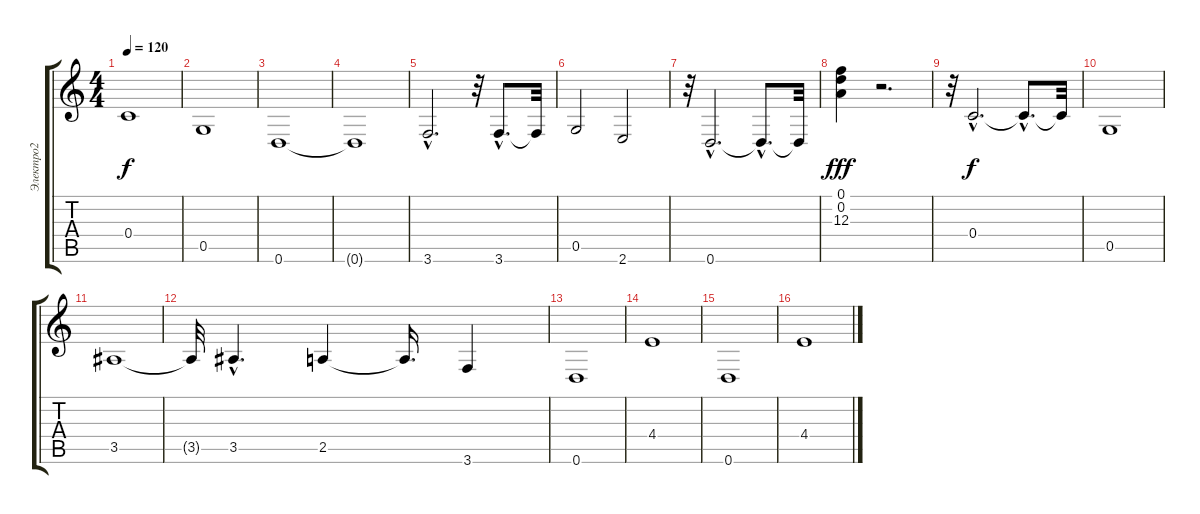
\track ("Электро2" "Электро2") {instrument electricguitarjazz}
\staff {score tabs}
\tuning (D4 A3 F3 C3 G2 D2) {hide}
\ts (4 4)
\tempo 120
\clef g2
\ks c
0.4.1{dy f} |
0.5.1 |
0.6.1 |
0.6{t}.1 |
3.6{hac}.2{d} r.32 3.6{hac}.8{d} 3.6{t}.32 |
0.5.2 2.6.2 |
r.32 0.6{hac}.2{d} 0.6{hac t}.8{d} 0.6{t}.32 |
(0.1 0.2 12.3).4{dy fff} r.2{d} |
r.32 0.4{hac}.2{d dy f} 0.4{hac t}.8{d} 0.4{t}.32 |
0.5.1 |
3.5.1 |
3.5{t}.32 3.5{hac}.4{d} 2.5.4 2.5{t}.16{d} 3.6.4 |
0.6.1 |
4.4.1 |
0.6.1 |
4.4.1
